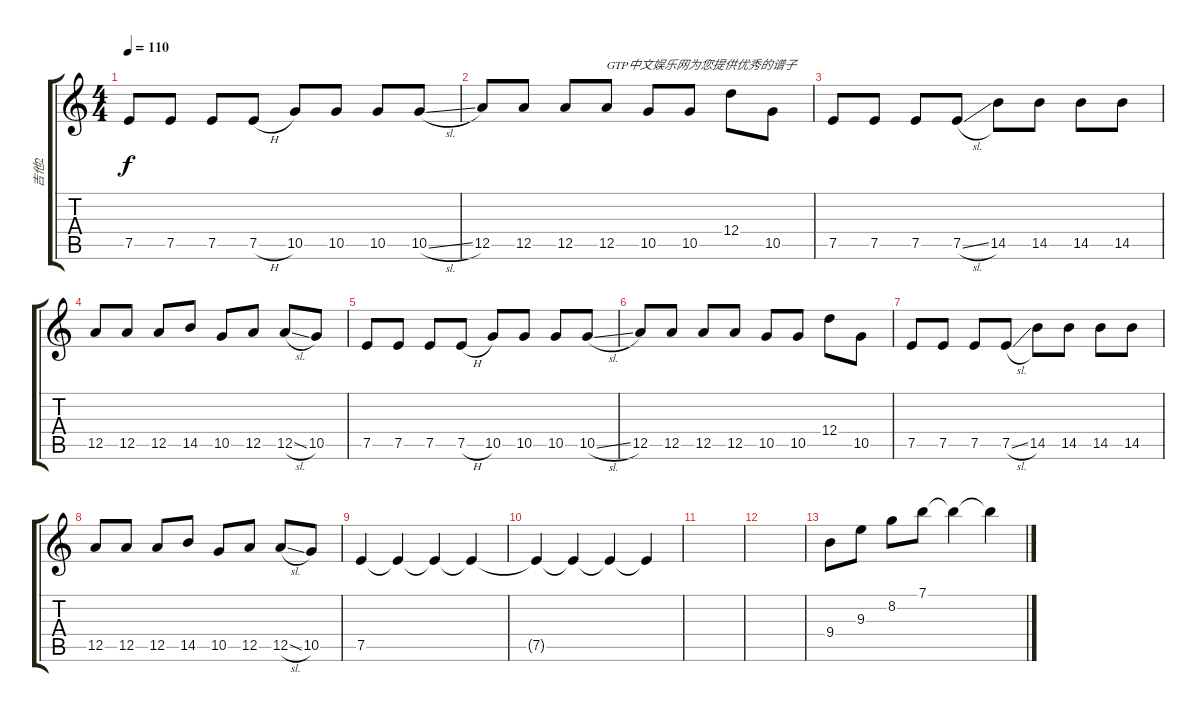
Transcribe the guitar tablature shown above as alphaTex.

\track ("吉他2" "吉他2") {instrument distortionguitar}
\staff {score tabs}
\tuning (E4 B3 G3 D3 A2 E2) {hide}
\ts (4 4)
\tempo 110
\clef g2
\ks c
7.5.8{dy f} 7.5.8 7.5.8 7.5{h}.8 10.5.8 10.5.8 10.5.8 10.5{sl}.8 |
12.5.8 12.5.8 12.5.8 12.5.8{txt "GTP中文娱乐网为您提供优秀的谱子"} 10.5.8 10.5.8 12.4.8 10.5.8 |
7.5.8 7.5.8 7.5.8 7.5{sl}.8 14.5.8 14.5.8 14.5.8 14.5.8 |
12.5.8 12.5.8 12.5.8 14.5.8 10.5.8 12.5.8 12.5{sl}.8 10.5.8 |
7.5.8 7.5.8 7.5.8 7.5{h}.8 10.5.8 10.5.8 10.5.8 10.5{sl}.8 |
12.5.8 12.5.8 12.5.8 12.5.8 10.5.8 10.5.8 12.4.8 10.5.8 |
7.5.8 7.5.8 7.5.8 7.5{sl}.8 14.5.8 14.5.8 14.5.8 14.5.8 |
12.5.8 12.5.8 12.5.8 14.5.8 10.5.8 12.5.8 12.5{sl}.8 10.5.8 |
7.5.4 7.5{t}.4 7.5{t}.4 7.5{t}.4 |
7.5{t}.4 7.5{t}.4 7.5{t}.4 7.5{t}.4 |
|
|
9.4.8{volume 14 instrument acousticguitarsteel} 9.3.8 8.2.8 7.1.8 7.1{t}.4 7.1{t}.4
